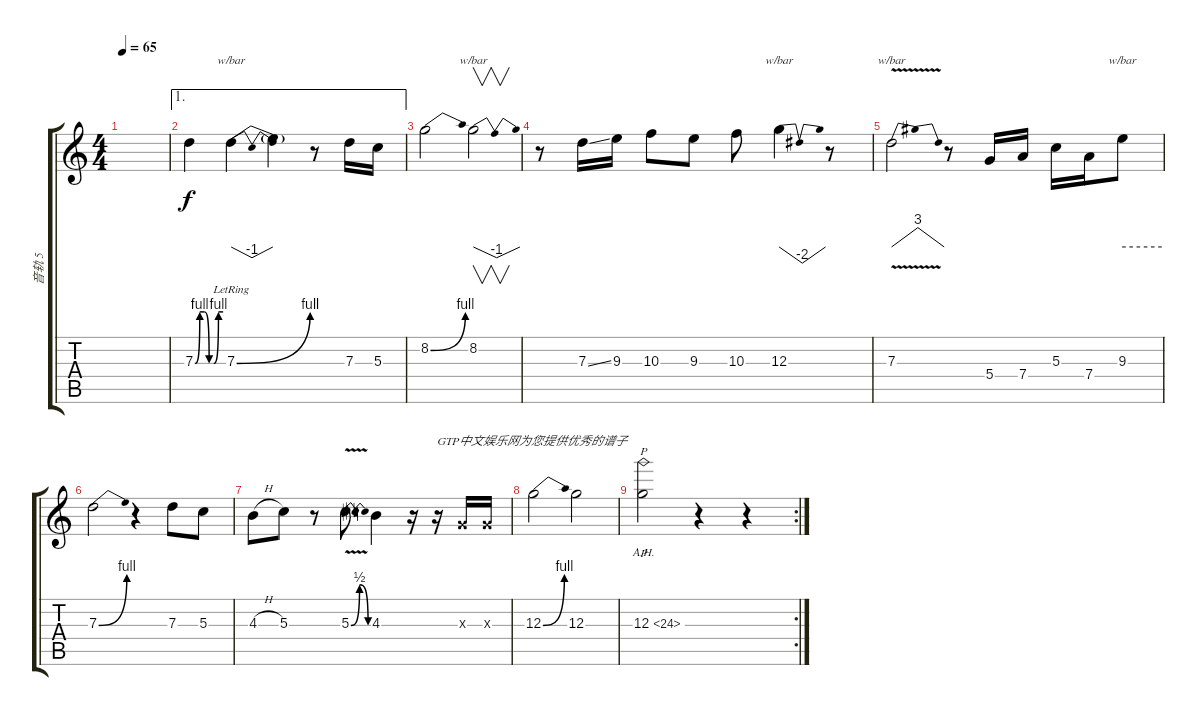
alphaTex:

\track ("音轨 5" "音轨 5") {instrument distortionguitar}
\staff {score tabs}
\tuning (E4 B3 G3 D3 A2 E2) {hide}
\ts (4 4)
\tempo 65
\clef g2
\ks c
|
\ae 1
7.3{be (custom 0 0 10 4 20 4 30 0 40 0 50 4 60 4)}.4 7.3{be (bend 0 0 60 4) lr}.4{tbe (dip default 0 0 30 -4 60 0)} 7.3{t}.4 r.8 7.3.16 5.3.16 |
8.2{be (bend 0 0 60 4)}.2 8.2.2{v tbe (dip default 0 0 30 -4 60 0)} |
r.8 7.3{ss}.16 9.3.16 10.3.8 9.3.8 10.3.8 12.3.4{tbe (dip default 0 0 30 -8 60 0)} r.8 |
7.3{v}.2{tbe (dip default 0 0 29 12 60 0)} r.8 5.4.16 7.4.16 5.3.16 7.4.16 9.3.8{tbe (hold default 0 0 60 0)} |
7.3{be (bend 0 0 60 4)}.2 r.4 7.3.8 5.3.8 |
4.3{h}.8 5.3.8 r.8 5.3{be (bendrelease 0 0 20 2 20 2 60 0) v}.8 4.3.4 r.16 r.16{txt "GTP中文娱乐网为您提供优秀的谱子"} 0.3{x}.16 0.3{x}.16 |
12.3{be (bend 0 0 60 4)}.2 12.3.2 |
\rc 2
12.3{ah 12}.2{p} r.4 r.4
